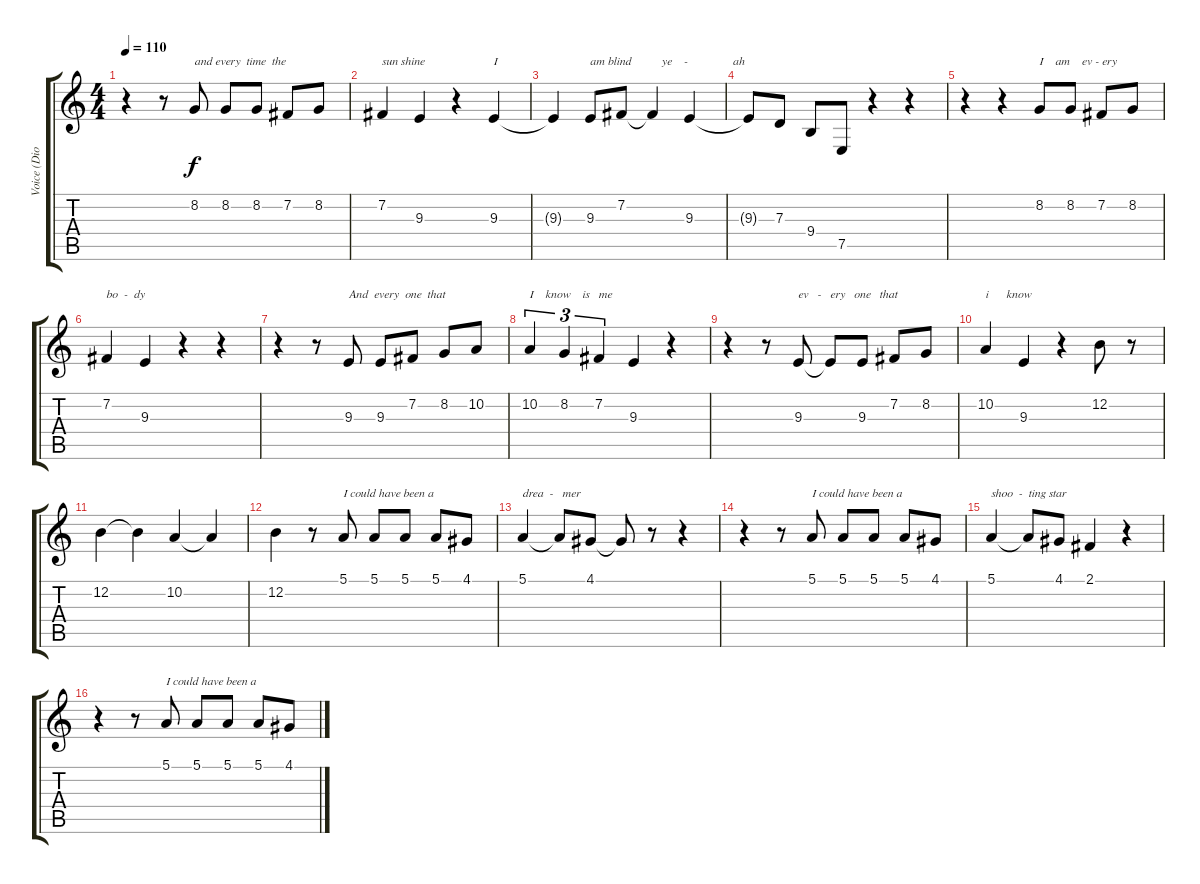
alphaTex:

\track ("Voice (Dio)" "Voice (Dio") {instrument violin}
\staff {score tabs}
\tuning (E4 B3 G3 D3 A2 E2) {hide}
\ts (4 4)
\tempo 110
\clef g2
\ks c
r.4{dy f} r.8 8.2.8{txt "and every  time  the"} 8.2.8 8.2.8 7.2.8 8.2.8 |
7.2.4{txt "sun shine"} 9.3.4 r.4 9.3.4{txt "I"} |
9.3{t}.4 9.3.8{txt "am blind          ye    -               ah"} 7.2.8 7.2{t}.4 9.3.4 |
9.3{t}.8 7.3.8 9.4.8 7.5.8 r.4 r.4 |
r.4 r.4 8.2.8{txt "I    am    ev - ery"} 8.2.8 7.2.8 8.2.8 |
7.2.4{txt "bo  -  dy"} 9.3.4 r.4 r.4 |
r.4 r.8 9.3.8{txt "And  every  one  that"} 9.3.8 7.2.8 8.2.8 10.2.8 |
10.2.4{tu (3 2) txt "I    know    is   me"} 8.2.4{tu (3 2)} 7.2.4{tu (3 2)} 9.3.4 r.4 |
r.4 r.8 9.3.8{txt "ev   -   ery   one   that"} 9.3{t}.8 9.3.8 7.2.8 8.2.8 |
10.2.4{txt "i      know"} 9.3.4 r.4 12.2.8 r.8 |
12.2.4 12.2{t}.4 10.2.4 10.2{t}.4 |
12.2.4 r.8 5.1.8{txt "I could have been a"} 5.1.8 5.1.8 5.1.8 4.1.8 |
5.1.4{txt "drea  -   mer"} 5.1{t}.8 4.1.8 4.1{t}.8 r.8 r.4 |
r.4 r.8 5.1.8{txt "I could have been a"} 5.1.8 5.1.8 5.1.8 4.1.8 |
5.1.4{txt "shoo  -  ting star"} 5.1{t}.8 4.1.8 2.1.4 r.4 |
r.4 r.8 5.1.8{txt "I could have been a"} 5.1.8 5.1.8 5.1.8 4.1.8
